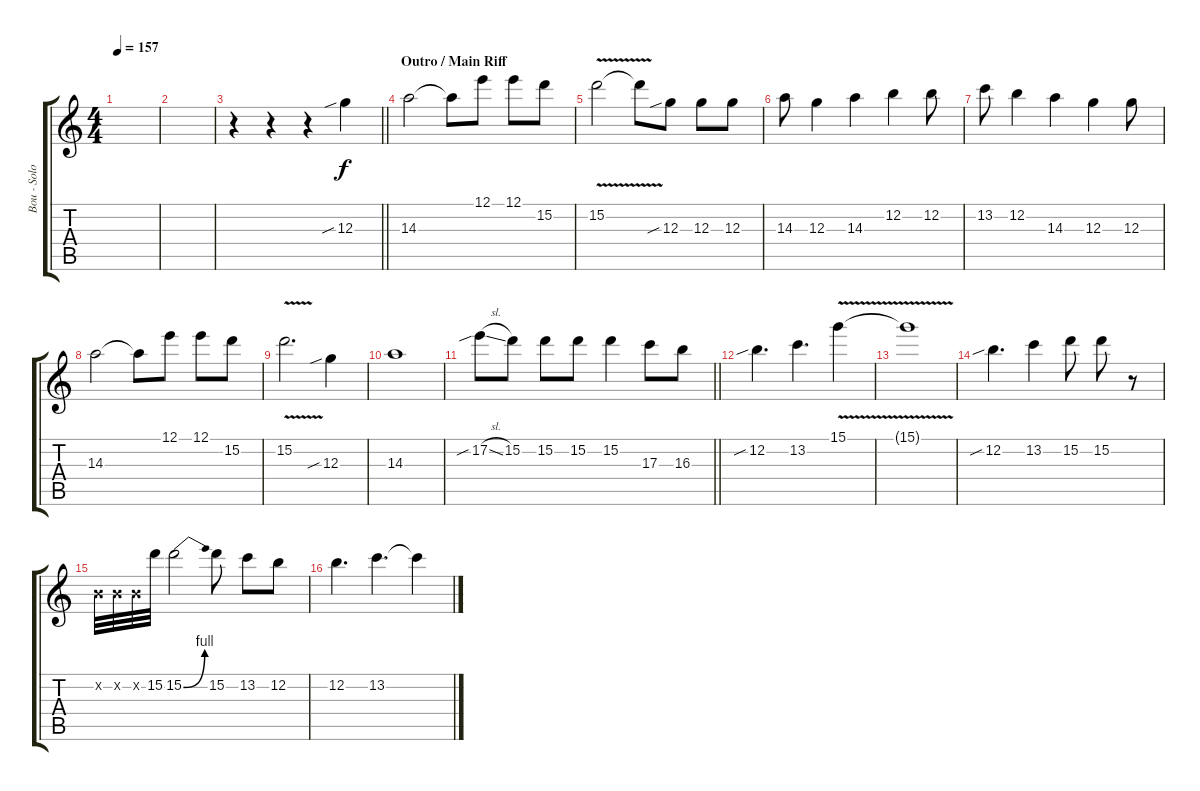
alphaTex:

\track ("Bou - Solo Guitar" "Bou - Solo") {instrument distortionguitar}
\staff {score tabs}
\tuning (E4 B3 G3 D3 A2 E2) {hide}
\ts (4 4)
\tempo 157
\clef g2
\ks c
|
|
\barLineRight lightlight
r.4 r.4 r.4 12.3{sib}.4 |
\section ("" "Outro / Main Riff")
14.3.2 14.3{t}.8 12.1.8 12.1.8 15.2.8 |
15.2{v}.2 15.2{t}.8 12.3{sib}.8 12.3.8 12.3.8 |
14.3.8 12.3.4 14.3.4 12.2.4 12.2.8 |
13.2.8 12.2.4 14.3.4 12.3.4 12.3.8 |
14.3.2 14.3{t}.8 12.1.8 12.1.8 15.2.8 |
15.2{v}.2{d} 12.3{sib}.4 |
14.3.1 |
\barLineRight lightlight
17.2{sib sl}.8 15.2.8 15.2.8 15.2.8 15.2.4 17.3.8 16.3.8 |
\section ("" "")
12.2{sib}.4{d} 13.2.4{d} 15.1{v}.4 |
15.1{t}.1 |
12.2{sib}.4{d} 13.2.4 15.2.8 15.2.8 r.8 |
0.2{x}.32 0.2{x}.32 0.2{x}.32 15.2.32 15.2{be (bend 0 0 60 4)}.2 15.2.8 13.2.8 12.2.8 |
12.2.4{d} 13.2.4{d} 13.2{t}.4
